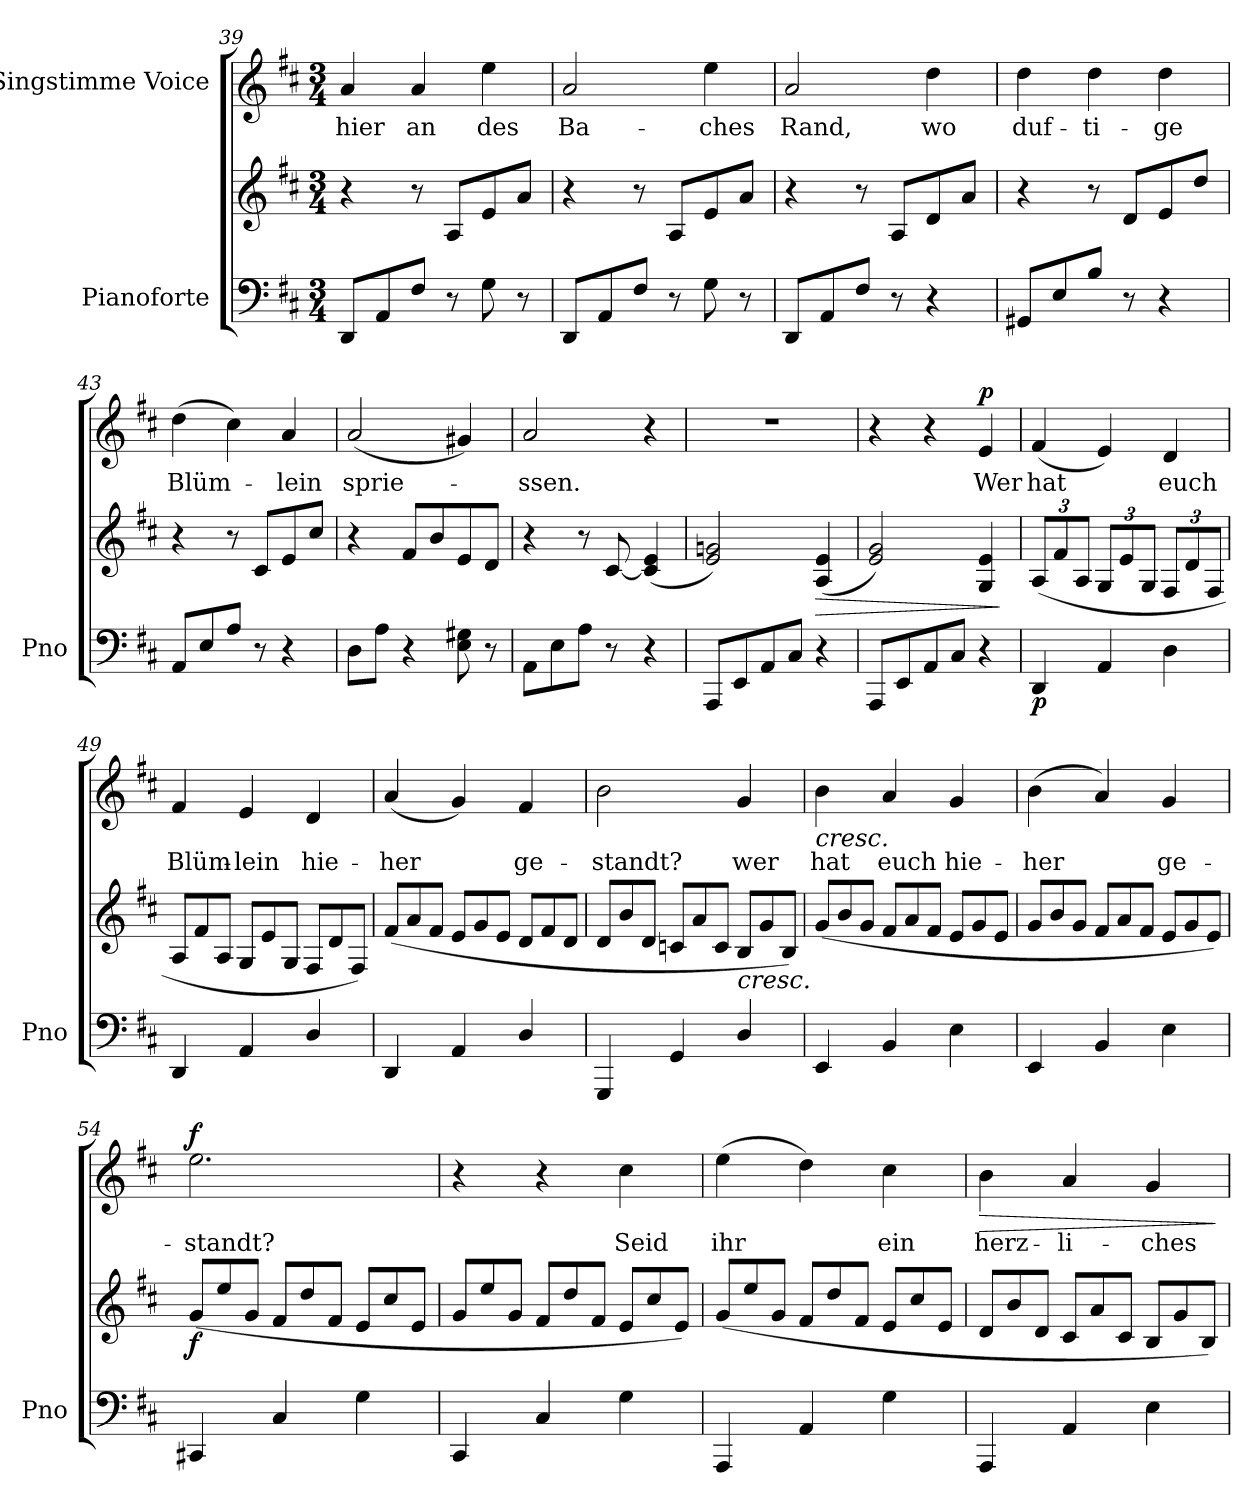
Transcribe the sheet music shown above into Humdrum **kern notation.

**kern	**kern	**dynam	**kern	**text	**dynam
*part2	*part2	*part2	*part1	*part1	*part1
*staff3	*staff2	*staff2/3	*staff1	*staff1	*staff1
*I"Pianoforte	*	*	*I"Singstimme Voice	*	*
*I'Pno	*	*	*	*	*
*clefF4	*clefG2	*	*clefG2	*	*
*k[f#c#]	*k[f#c#]	*	*k[f#c#]	*	*
*M3/4	*M3/4	*	*M3/4	*	*
=39	=39	=39	=39	=39	=39
(8DD/L	4r	.	4a/	hier	.
8AA/	.	.	.	.	.
8F#/J	8r	.	4a/	an	.
8r	8A/L	.	.	.	.
8G\	8e/	.	4ee\	des	.
8r	8a/J	.	.	.	.
=40	=40	=40	=40	=40	=40
(8DD/L	4r	.	2a/	Ba-	.
8AA/	.	.	.	.	.
8F#/J	8r	.	.	.	.
8r	8A/L	.	.	.	.
8G\	8e/)	.	4ee\	-ches	.
8r	8a/J	.	.	.	.
=41	=41	=41	=41	=41	=41
(8DD/L	4r	.	2a/	Rand,	.
8AA/	.	.	.	.	.
8F#/J	8r	.	.	.	.
8r	8A/L	.	.	.	.
4r	8d/	.	4dd\	wo	.
.	8a/J)	.	.	.	.
=42	=42	=42	=42	=42	=42
(8GG#X/L	4r	.	4dd\	duf-	.
8E/	.	.	.	.	.
8B/J	8r	.	4dd\	ti-	.
8r	8d/L)	.	.	.	.
4r	8e/	.	4dd\	-ge	.
.	8dd/J	.	.	.	.
=43	=43	=43	=43	=43	=43
(8AA/L	4r	.	(4dd\	Blüm-	.
8E/	.	.	.	.	.
8A/J	8r	.	4cc#\)	.	.
8r	8c#/L	.	.	.	.
4r	8e/)	.	4a/	-lein	.
.	8cc#/J	.	.	.	.
=44	=44	=44	=44	=44	=44
8D\L	4r	.	(2a/	sprie-	.
8A\J	.	.	.	.	.
4r	8f#/L	.	.	.	.
.	8b/	.	.	.	.
8E\ 8G#X\	8e/	.	4g#X/)	.	.
8r	8d/J)	.	.	.	.
=45	=45	=45	=45	=45	=45
8AA\L	4r	.	2a/	-ssen.	.
8E\	.	.	.	.	.
8A\J	8r	.	.	.	.
8r	[8c#/	.	.	.	.
4r	(4c#/] 4e/	.	4r	.	.
=46	=46	=46	=46	=46	=46
8AAA/L	2e/ 2gn/)	.	2.r	.	.
8EE/	.	.	.	.	.
8AA/	.	.	.	.	.
8C#/J	.	.	.	.	.
!	!	!LO:HP:b	!	!	!
4r	(4A/ 4e/	>	.	.	.
=47	=47	=47	=47	=47	=47
8AAA/L	2e/ 2g/)	.	4r	.	.
8EE/	.	.	.	.	.
8AA/	.	.	4r	.	.
8C#/J	.	.	.	.	.
!	!	!	!	!	!LO:DY:b
4r	4G/ 4e/	.	4e/	Wer	p
.	.	]	.	.	.
=48	=48	=48	=48	=48	=48
*	*Xbrackettup	*	*	*	*
!	!	!LO:DY:b=2	!	!	!
4DD/	(12A/L	p	(4f#/	hat	.
.	12f#/	.	.	.	.
.	12A/J	.	.	.	.
4AA/	12G/L	.	4e/)	.	.
.	12e/	.	.	.	.
.	12G/J	.	.	.	.
4D\	12F#/L	.	4d/	euch	.
.	12d/	.	.	.	.
.	12F#/J	.	.	.	.
=49	=49	=49	=49	=49	=49
*	*Xtuplet	*	*	*	*
4DD/	12A/L	.	4f#/	Blüm-	.
.	12f#/	.	.	.	.
.	12A/J	.	.	.	.
4AA/	12G/L	.	4e/	-lein	.
.	12e/	.	.	.	.
.	12G/J	.	.	.	.
4D/	12F#/L	.	4d/	hie-	.
.	12d/	.	.	.	.
.	12F#/J)	.	.	.	.
=50	=50	=50	=50	=50	=50
4DD/	(12f#/L	.	(4a/	-her	.
.	12a/	.	.	.	.
.	12f#/J	.	.	.	.
4AA/	12e/L	.	4g/)	.	.
.	12g/	.	.	.	.
.	12e/J	.	.	.	.
4D/	12d/L	.	4f#/	ge-	.
.	12f#/	.	.	.	.
.	12d/J	.	.	.	.
=51	=51	=51	=51	=51	=51
4GGG/	12d/L	.	2b\	-standt?	.
.	12b/	.	.	.	.
.	12d/J	.	.	.	.
4GG/	12cn/L	.	.	.	.
.	12a/	.	.	.	.
.	12c/J	.	.	.	.
!	!LO:TX:b:i:t=cresc.	!	!	!	!
4D/	12B/L	.	4g/	wer	.
.	12g/	.	.	.	.
.	12B/J)	.	.	.	.
=52	=52	=52	=52	=52	=52
!	!	!	!LO:TX:b:i:t=cresc.	!	!
4EE/	(12g/L	.	4b\	hat	.
.	12b/	.	.	.	.
.	12g/J	.	.	.	.
4BB/	12f#/L	.	4a/	euch	.
.	12a/	.	.	.	.
.	12f#/J	.	.	.	.
4E\	12e/L	.	4g/	hie-	.
.	12g/	.	.	.	.
.	12e/J	.	.	.	.
=53	=53	=53	=53	=53	=53
4EE/	12g/L	.	(4b\	-her	.
.	12b/	.	.	.	.
.	12g/J	.	.	.	.
4BB/	12f#/L	.	4a/)	.	.
.	12a/	.	.	.	.
.	12f#/J	.	.	.	.
4E\	12e/L	.	4g/	ge-	.
.	12g/	.	.	.	.
.	12e/J)	.	.	.	.
=54	=54	=54	=54	=54	=54
!	!	!LO:DY:b	!	!	!LO:DY:b
4CC#X/	(12g/L	f	2.ee\	-standt?	f
.	12ee/	.	.	.	.
.	12g/J	.	.	.	.
4C#/	12f#/L	.	.	.	.
.	12dd/	.	.	.	.
.	12f#/J	.	.	.	.
4G\	12e/L	.	.	.	.
.	12cc#/	.	.	.	.
.	12e/J	.	.	.	.
=55	=55	=55	=55	=55	=55
4CC#/	12g/L	.	4r	.	.
.	12ee/	.	.	.	.
.	12g/J	.	.	.	.
4C#/	12f#/L	.	4r	.	.
.	12dd/	.	.	.	.
.	12f#/J	.	.	.	.
4G\	12e/L	.	4cc#\	Seid	.
.	12cc#/	.	.	.	.
.	12e/J)	.	.	.	.
=56	=56	=56	=56	=56	=56
4AAA/	(12g/L	.	(4ee\	ihr	.
.	12ee/	.	.	.	.
.	12g/J	.	.	.	.
4AA/	12f#/L	.	4dd\)	.	.
.	12dd/	.	.	.	.
.	12f#/J	.	.	.	.
4G\	12e/L	.	4cc#\	ein	.
.	12cc#/	.	.	.	.
.	12e/J	.	.	.	.
=57	=57	=57	=57	=57	=57
!	!	!	!	!	!LO:HP:b
4AAA/	12d/L	.	4b\	herz-	>
.	12b/	.	.	.	.
.	12d/J	.	.	.	.
4AA/	12c#/L	.	4a/	li-	.
.	12a/	.	.	.	.
.	12c#/J	.	.	.	.
4E\	12B/L	.	4g/	-ches	.
.	12g/	.	.	.	.
.	12B/J)	.	.	.	.
.	.	.	.	.	]
=	=	=	=	=	=
*-	*-	*-	*-	*-	*-
